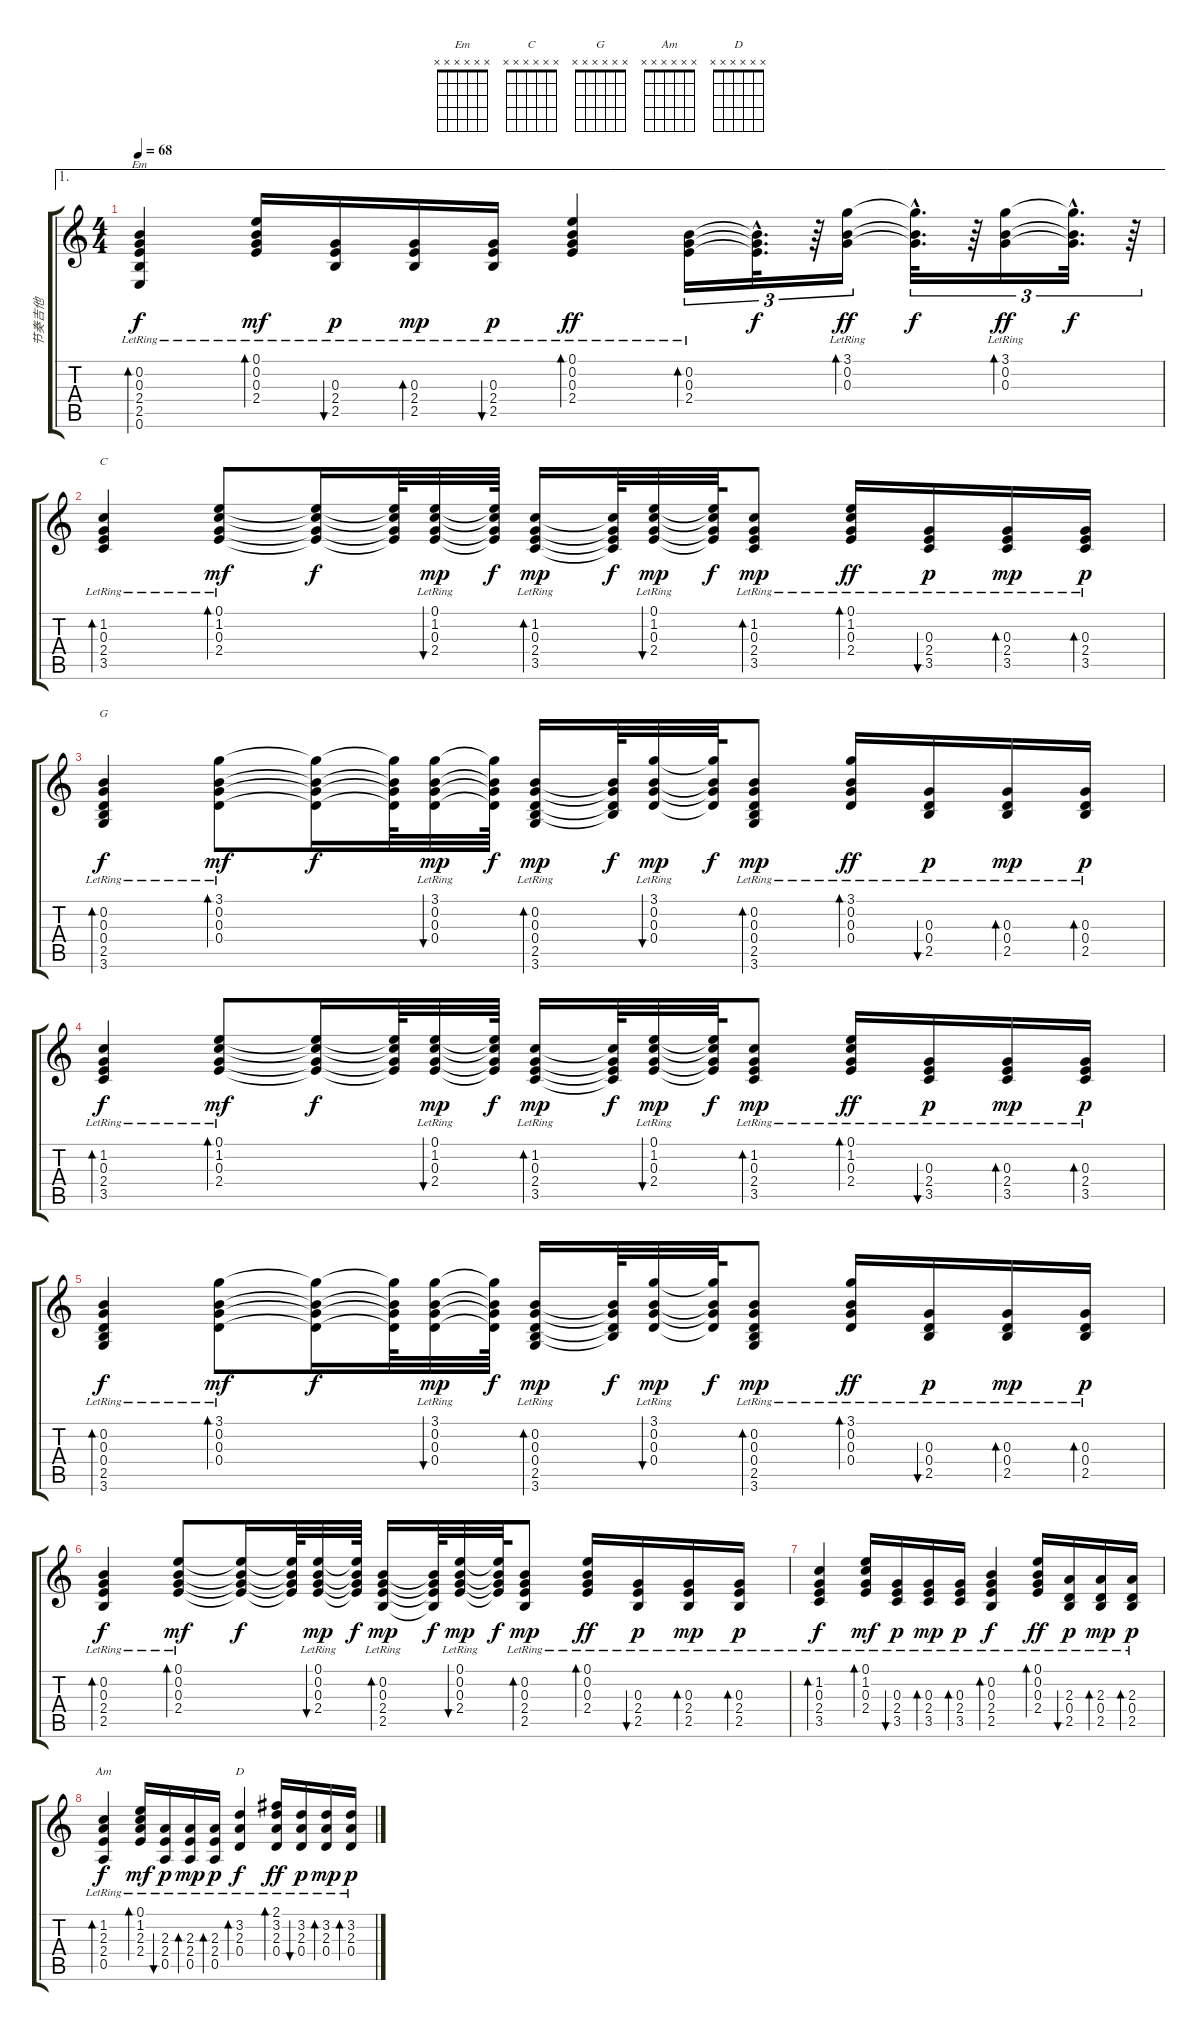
\track ("节奏吉他" "节奏吉他") {instrument acousticguitarsteel}
\staff {score tabs}
\tuning (E4 B3 G3 D3 A2 E2) {hide}
\chord ("Em" x x x x x x)
\chord ("C" x x x x x x)
\chord ("G" x x x x x x)
\chord ("Am" x x x x x x)
\chord ("D" x x x x x x)
\ae 1
\ts (4 4)
\tempo 68
\clef g2
\ks c
(0.2{lr} 0.3{lr} 2.4{lr} 2.5{lr} 0.6{lr}).4{bd 30 ch "Em" dy f} (0.1{lr} 0.2{lr} 0.3{lr} 2.4{lr}).16{bd 30 dy mf} (0.3{lr} 2.4{lr} 2.5{lr}).16{bu 30 dy p} (0.3{lr} 2.4{lr} 2.5{lr}).16{bd 30 dy mp} (0.3{lr} 2.4{lr} 2.5{lr}).16{bu 30 dy p} (0.1{lr} 0.2{lr} 0.3{lr} 2.4{lr}).4{bd 30 dy ff} (0.2{lr} 0.3{lr} 2.4{lr}).16{tu (3 2) bd 30} (0.2{hac t} 0.3{hac t} 2.4{hac t}).32{d tu (3 2) dy f} r.64{tu (3 2)} (3.1{lr} 0.2{lr} 0.3{lr}).16{tu (3 2) bd 30 dy ff} (3.1{hac t} 0.2{hac t} 0.3{hac t}).32{d tu (3 2) dy f} r.64{tu (3 2)} (3.1{lr} 0.2{lr} 0.3{lr}).16{tu (3 2) bd 30 dy ff} (3.1{hac t} 0.2{hac t} 0.3{hac t}).32{d tu (3 2) dy f} r.64{tu (3 2)} |
(1.2{lr} 0.3{lr} 2.4{lr} 3.5{lr}).4{bd 60 ch "C"} (0.1{lr} 1.2{lr} 0.3{lr} 2.4{lr}).8{bd 30 dy mf} (0.1{t} 1.2{t} 0.3{t} 2.4{t}).16{dy f} (0.1{t} 1.2{t} 0.3{t} 2.4{t}).64 (0.1{lr} 1.2{lr} 0.3{lr} 2.4{lr}).32{bu 30 dy mp} (0.1{t} 1.2{t} 0.3{t} 2.4{t}).64{dy f} (1.2 0.3{lr} 2.4{lr} 3.5{lr}).16{bd 30 dy mp} (1.2{t} 0.3{t} 2.4{t} 3.5{t}).64{dy f} (0.1{lr} 1.2{lr} 0.3{lr} 2.4{lr}).32{bu 30 dy mp} (0.1{t} 1.2{t} 0.3{t} 2.4{t}).64{dy f} (1.2{lr} 0.3{lr} 2.4{lr} 3.5{lr}).8{bd 30 dy mp} (0.1{lr} 1.2{lr} 0.3{lr} 2.4{lr}).16{bd 30 dy ff} (0.3{lr} 2.4{lr} 3.5{lr}).16{bu 30 dy p} (0.3{lr} 2.4{lr} 3.5{lr}).16{bd 30 dy mp} (0.3{lr} 2.4{lr} 3.5{lr}).16{bd 30 dy p} |
(0.2{lr} 0.3{lr} 0.4{lr} 2.5{lr} 3.6).4{bd 60 ch "G" dy f} (3.1{lr} 0.2{lr} 0.3{lr} 0.4{lr}).8{bd 30 dy mf} (3.1{t} 0.2{t} 0.3{t} 0.4{t}).16{dy f} (3.1{t} 0.2{t} 0.3{t} 0.4{t}).64 (3.1{lr} 0.2{lr} 0.3{lr} 0.4{lr}).32{bu 30 dy mp} (3.1{t} 0.2{t} 0.3{t} 0.4{t}).64{dy f} (0.2 0.3{lr} 0.4{lr} 2.5{lr} 3.6).16{bd 30 dy mp} (0.2{t} 0.3{t} 0.4{t} 2.5{t}).64{dy f} (3.1{lr} 0.2{lr} 0.3{lr} 0.4{lr}).32{bu 30 dy mp} (3.1{t} 0.2{t} 0.3{t} 0.4{t}).64{dy f} (0.2{lr} 0.3{lr} 0.4{lr} 2.5{lr} 3.6).8{bd 30 dy mp} (3.1{lr} 0.2{lr} 0.3{lr} 0.4{lr}).16{bd 30 dy ff} (0.3{lr} 0.4{lr} 2.5{lr}).16{bu 60 dy p} (0.3{lr} 0.4{lr} 2.5{lr}).16{bd 30 dy mp} (0.3{lr} 0.4{lr} 2.5{lr}).16{bd 30 dy p} |
(1.2{lr} 0.3{lr} 2.4{lr} 3.5{lr}).4{bd 60 dy f} (0.1{lr} 1.2{lr} 0.3{lr} 2.4{lr}).8{bd 30 dy mf} (0.1{t} 1.2{t} 0.3{t} 2.4{t}).16{dy f} (0.1{t} 1.2{t} 0.3{t} 2.4{t}).64 (0.1{lr} 1.2{lr} 0.3{lr} 2.4{lr}).32{bu 30 dy mp} (0.1{t} 1.2{t} 0.3{t} 2.4{t}).64{dy f} (1.2 0.3{lr} 2.4{lr} 3.5{lr}).16{bd 30 dy mp} (1.2{t} 0.3{t} 2.4{t} 3.5{t}).64{dy f} (0.1{lr} 1.2{lr} 0.3{lr} 2.4{lr}).32{bu 30 dy mp} (0.1{t} 1.2{t} 0.3{t} 2.4{t}).64{dy f} (1.2{lr} 0.3{lr} 2.4{lr} 3.5{lr}).8{bd 30 dy mp} (0.1{lr} 1.2{lr} 0.3{lr} 2.4{lr}).16{bd 30 dy ff} (0.3{lr} 2.4{lr} 3.5{lr}).16{bu 30 dy p} (0.3{lr} 2.4{lr} 3.5{lr}).16{bd 30 dy mp} (0.3{lr} 2.4{lr} 3.5{lr}).16{bd 30 dy p} |
(0.2{lr} 0.3{lr} 0.4{lr} 2.5{lr} 3.6).4{bd 60 dy f} (3.1{lr} 0.2{lr} 0.3{lr} 0.4{lr}).8{bd 30 dy mf} (3.1{t} 0.2{t} 0.3{t} 0.4{t}).16{dy f} (3.1{t} 0.2{t} 0.3{t} 0.4{t}).64 (3.1{lr} 0.2{lr} 0.3{lr} 0.4{lr}).32{bu 30 dy mp} (3.1{t} 0.2{t} 0.3{t} 0.4{t}).64{dy f} (0.2 0.3{lr} 0.4{lr} 2.5{lr} 3.6).16{bd 30 dy mp} (0.2{t} 0.3{t} 0.4{t} 2.5{t}).64{dy f} (3.1{lr} 0.2{lr} 0.3{lr} 0.4{lr}).32{bu 30 dy mp} (3.1{t} 0.2{t} 0.3{t} 0.4{t}).64{dy f} (0.2{lr} 0.3{lr} 0.4{lr} 2.5{lr} 3.6).8{bd 30 dy mp} (3.1{lr} 0.2{lr} 0.3{lr} 0.4{lr}).16{bd 30 dy ff} (0.3{lr} 0.4{lr} 2.5{lr}).16{bu 60 dy p} (0.3{lr} 0.4{lr} 2.5{lr}).16{bd 30 dy mp} (0.3{lr} 0.4{lr} 2.5{lr}).16{bd 30 dy p} |
(0.2{lr} 0.3{lr} 2.4{lr} 2.5{lr}).4{bd 60 dy f} (0.1{lr} 0.2{lr} 0.3{lr} 2.4{lr}).8{bd 30 dy mf} (0.1{t} 0.2{t} 0.3{t} 2.4{t}).16{dy f} (0.1{t} 0.2{t} 0.3{t} 2.4{t}).64 (0.1{lr} 0.2{lr} 0.3{lr} 2.4{lr}).32{bu 30 dy mp} (0.1{t} 0.2{t} 0.3{t} 2.4{t}).64{dy f} (0.2 0.3{lr} 2.4{lr} 2.5{lr}).16{bd 30 dy mp} (0.2{t} 0.3{t} 2.4{t} 2.5{t}).64{dy f} (0.1{lr} 0.2{lr} 0.3{lr} 2.4{lr}).32{bu 30 dy mp} (0.1{t} 0.2{t} 0.3{t} 2.4{t}).64{dy f} (0.2{lr} 0.3{lr} 2.4{lr} 2.5{lr}).8{bd 30 dy mp} (0.1{lr} 0.2{lr} 0.3{lr} 2.4{lr}).16{bd 30 dy ff} (0.3{lr} 2.4{lr} 2.5{lr}).16{bu 30 dy p} (0.3{lr} 2.4{lr} 2.5{lr}).16{bd 30 dy mp} (0.3{lr} 2.4{lr} 2.5).16{bd 30 dy p} |
(1.2{lr} 0.3{lr} 2.4{lr} 3.5{lr}).4{bd 30 dy f} (0.1{lr} 1.2{lr} 0.3{lr} 2.4{lr}).16{bd 30 dy mf} (0.3{lr} 2.4{lr} 3.5).16{bu 30 dy p} (0.3{lr} 2.4{lr} 3.5{lr}).16{bd 30 dy mp} (0.3{lr} 2.4{lr} 3.5{lr}).16{bd 30 dy p} (0.2{lr} 0.3{lr} 2.4{lr} 2.5{lr}).4{bd 30 dy f} (0.1{lr} 0.2{lr} 0.3{lr} 2.4{lr}).16{bd 30 dy ff} (2.3{lr} 0.4{lr} 2.5{lr}).16{bu 30 dy p} (2.3{lr} 0.4{lr} 2.5{lr}).16{bd 30 dy mp} (2.3{lr} 0.4{lr} 2.5{lr}).16{bd 30 dy p} |
(1.2{lr} 2.3{lr} 2.4{lr} 0.5{lr}).4{bd 30 ch "Am" dy f} (0.1{lr} 1.2{lr} 2.3{lr} 2.4{lr}).16{bd 30 dy mf} (2.3{lr} 2.4{lr} 0.5).16{bu 30 dy p} (2.3{lr} 2.4{lr} 0.5{lr}).16{bd 30 dy mp} (2.3{lr} 2.4{lr} 0.5{lr}).16{bd 30 dy p} (3.2{lr} 2.3{lr} 0.4{lr}).4{bd 30 ch "D" dy f} (2.1{lr} 3.2{lr} 2.3{lr} 0.4{lr}).16{bd 30 dy ff} (3.2{lr} 2.3{lr} 0.4{lr}).16{bu 30 dy p} (3.2{lr} 2.3{lr} 0.4{lr}).16{bd 30 dy mp} (3.2{lr} 2.3{lr} 0.4{lr}).16{bd 30 dy p}
